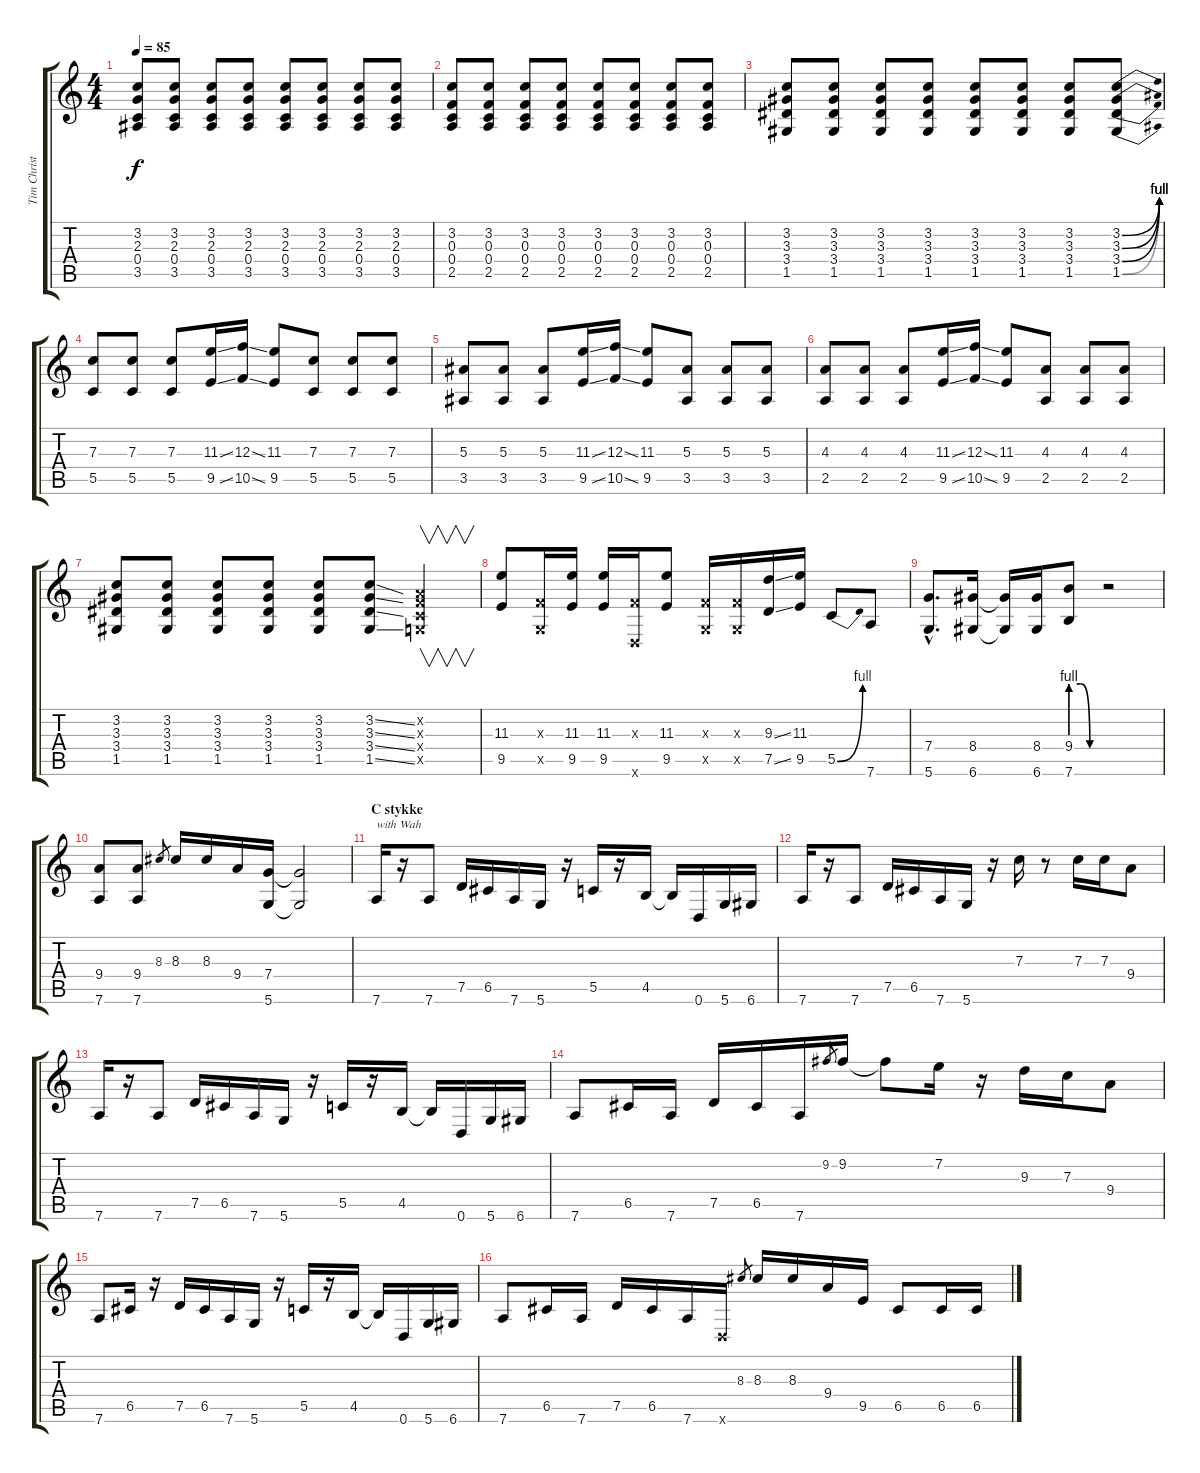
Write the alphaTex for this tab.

\track ("Tim Christensen (Guitar)" "Tim Christ") {instrument distortionguitar}
\staff {score tabs}
\tuning (D4 A3 F3 C3 G2 D2) {hide}
\ts (4 4)
\tempo 85
\clef g2
\ks c
(3.2 2.3 0.4 3.5).8{dy f} (3.2 2.3 0.4 3.5).8 (3.2 2.3 0.4 3.5).8 (3.2 2.3 0.4 3.5).8 (3.2 2.3 0.4 3.5).8 (3.2 2.3 0.4 3.5).8 (3.2 2.3 0.4 3.5).8 (3.2 2.3 0.4 3.5).8 |
(3.2 0.3 0.4 2.5).8 (3.2 0.3 0.4 2.5).8 (3.2 0.3 0.4 2.5).8 (3.2 0.3 0.4 2.5).8 (3.2 0.3 0.4 2.5).8 (3.2 0.3 0.4 2.5).8 (3.2 0.3 0.4 2.5).8 (3.2 0.3 0.4 2.5).8 |
(3.2 3.3 3.4 1.5).8 (3.2 3.3 3.4 1.5).8 (3.2 3.3 3.4 1.5).8 (3.2 3.3 3.4 1.5).8 (3.2 3.3 3.4 1.5).8 (3.2 3.3 3.4 1.5).8 (3.2 3.3 3.4 1.5).8 (3.2{be (bend 0 0 60 4)} 3.3{be (bend 0 0 60 4)} 3.4{be (bend 0 0 60 4)} 1.5{be (bend 0 0 60 4)}).8 |
(7.3 5.5).8 (7.3 5.5).8 (7.3 5.5).8 (11.3{ss} 9.5{ss}).16 (12.3{ss} 10.5{ss}).16 (11.3 9.5).8 (7.3 5.5).8 (7.3 5.5).8 (7.3 5.5).8 |
(5.3 3.5).8 (5.3 3.5).8 (5.3 3.5).8 (11.3{ss} 9.5{ss}).16 (12.3{ss} 10.5{ss}).16 (11.3 9.5).8 (5.3 3.5).8 (5.3 3.5).8 (5.3 3.5).8 |
(4.3 2.5).8 (4.3 2.5).8 (4.3 2.5).8 (11.3{ss} 9.5{ss}).16 (12.3{ss} 10.5{ss}).16 (11.3 9.5).8 (4.3 2.5).8 (4.3 2.5).8 (4.3 2.5).8 |
(3.2 3.3 3.4 1.5).8 (3.2 3.3 3.4 1.5).8 (3.2 3.3 3.4 1.5).8 (3.2 3.3 3.4 1.5).8 (3.2 3.3 3.4 1.5).8 (3.2{ss} 3.3{ss} 3.4{ss} 1.5{ss}).8 (0.2{x} 0.3{x} 0.4{x} 0.5{x}).4{v} |
(11.3 9.5).8 (0.3{x} 0.5{x}).16 (11.3 9.5).16 (11.3 9.5).16 (0.3{x} 0.6{x}).16 (11.3 9.5).8 (0.3{x} 0.5{x}).16 (0.3{x} 0.5{x}).16 (9.3{ss} 7.5{ss}).16 (11.3 9.5).16 5.5{be (bend 0 0 60 4)}.8 7.6.8 |
(7.4{hac} 5.6{hac}).8{d} (8.4 6.6).16 (8.4{t} 6.6{t}).16 (8.4 6.6).16 (9.4{be (custom 0 4 20 4 40 0 60 0)} 7.6{be (custom 0 4 20 4 40 0 60 0)}).8 r.2 |
(9.4 7.6).8 (9.4 7.6).8 8.3.8{gr} 8.3.16 8.3.16 9.4.16 (7.4 5.6).16 (7.4{t} 5.6{t}).2 |
\section ("" "C stykke")
7.6.16{txt "with Wah"} r.16 7.6.8 7.5.16 6.5.16 7.6.16 5.6.16 r.16 5.5.16 r.16 4.5.16 4.5{t}.16 0.6.16 5.6.16 6.6.16 |
7.6.16 r.16 7.6.8 7.5.16 6.5.16 7.6.16 5.6.16 r.16 7.3.16 r.8 7.3.16 7.3.16 9.4.8 |
7.6.16 r.16 7.6.8 7.5.16 6.5.16 7.6.16 5.6.16 r.16 5.5.16 r.16 4.5.16 4.5{t}.16 0.6.16 5.6.16 6.6.16 |
7.6.8 6.5.16 7.6.16 7.5.16 6.5.16 7.6.16 9.2.8{gr} 9.2.16 9.2{t}.8 7.2.16 r.16 9.3.16 7.3.16 9.4.8 |
7.6.8 6.5.16 r.16 7.5.16 6.5.16 7.6.16 5.6.16 r.16 5.5.16 r.16 4.5.16 4.5{t}.16 0.6.16 5.6.16 6.6.16 |
7.6.8 6.5.16 7.6.16 7.5.16 6.5.16 7.6.16 0.6{x}.16 8.3.8{gr} 8.3.16 8.3.16 9.4.16 9.5.16 6.5.8 6.5.16 6.5.16
